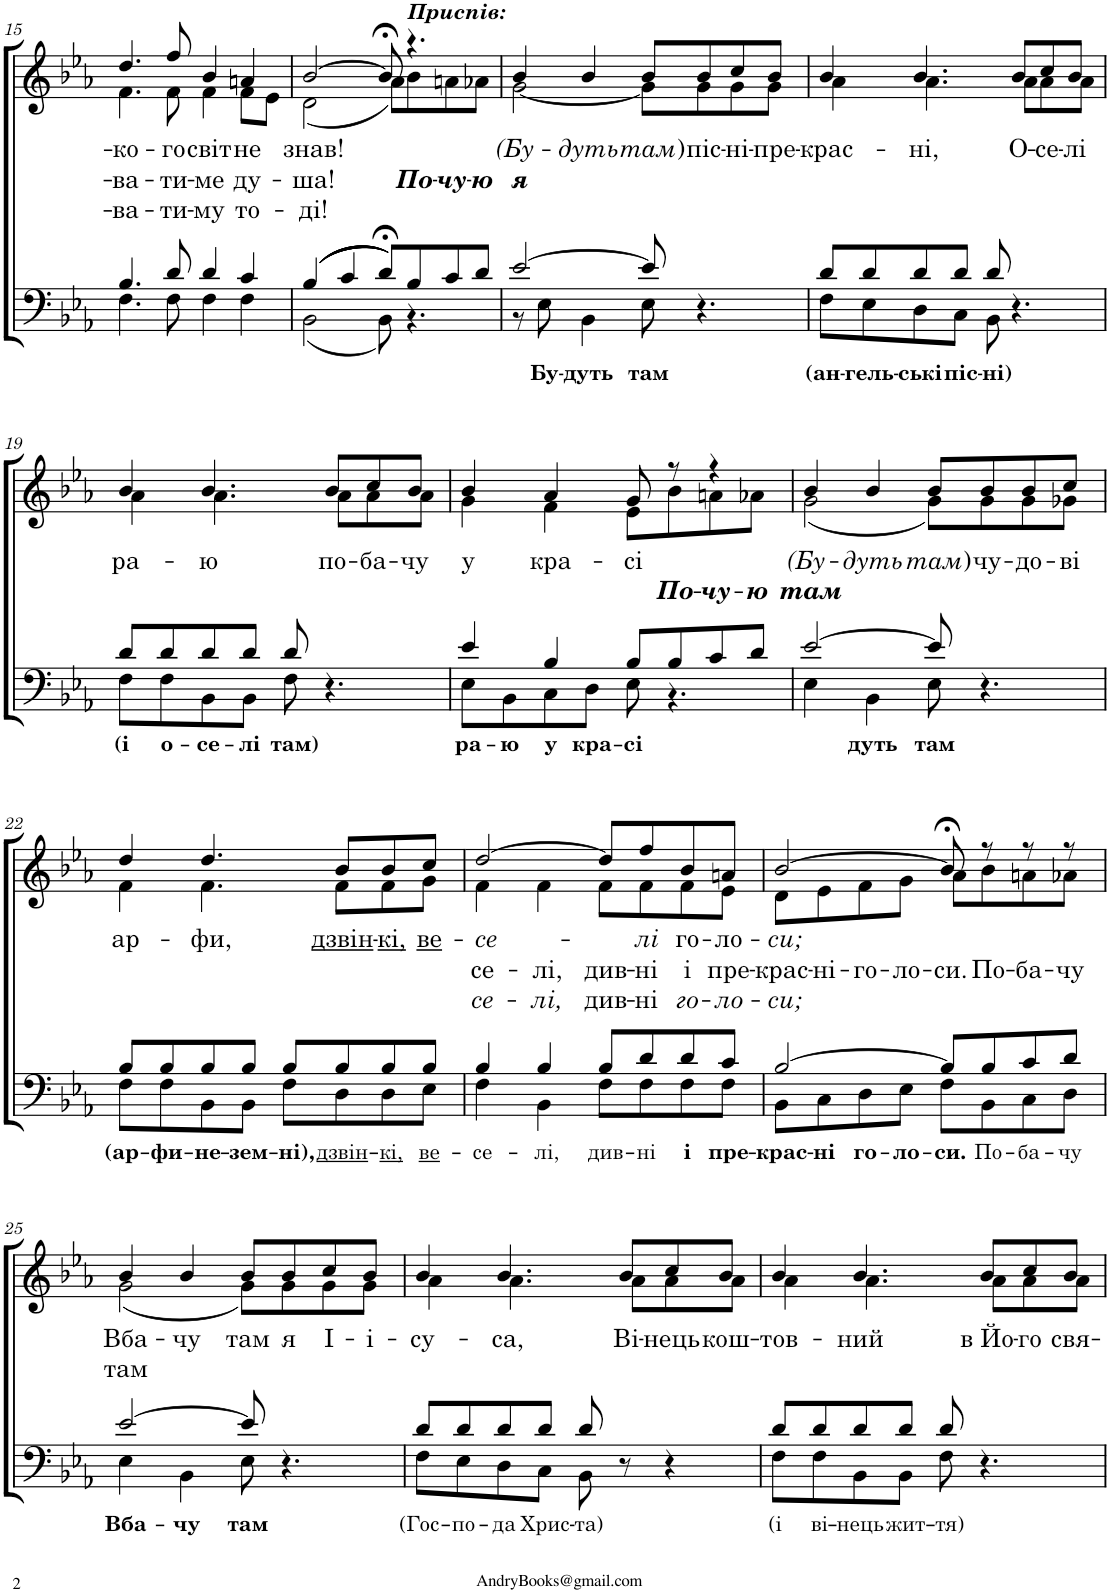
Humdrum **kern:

**kern	**text	**kern	**text	**text	**text
*part2	*part2	*part1	*part1	*part1	*part1
*staff2	*staff2	*staff1	*staff1	*staff1	*staff1
*I"T B	*	*I"S A	*	*	*
!!LO:PB:g=z
*clefF4	*	*clefG2	*	*	*
*k[b-e-a-]	*	*k[b-e-a-]	*	*	*
*M4/4	*	*M4/4	*	*	*
=15	=15	=15	=15	=15	=15
*^	*	*	*	*	*
!	!	!	!	!LO:LY:b	!LO:LY:b	!LO:LY:b
*	*	*	*^	*	*	*
4.B-/	4.F\	.	4.dd/	4.f\	-ко-	-ва-	-ва-
!	!	!	!	!	!LO:LY:b	!LO:LY:b	!LO:LY:b
8d/	8F\	.	8ff/	8f\	-го	-ти-	-ти-
!	!	!	!	!	!LO:LY:b	!LO:LY:b	!LO:LY:b
4d/	4F\	.	4b-/	4f\	світ	-ме	-му
!	!	!	!	!	!LO:LY:b	!LO:LY:b	!LO:LY:b
4c/	4F\	.	4an/	8f\L	не	ду-	то-
.	.	.	.	8e-\J	.	.	.
=16	=16	=16	=16	=16	=16	=16	=16
!	!	!	!	!	!LO:LY:b	!LO:LY:b	!LO:LY:b
((((4B-/	(2BB-\	.	[2b-/	(2d\	знав!	-ша!	-ді!
4c/	.	.	.	.	.	.	.
8d;</L))))	8BB-\)	.	8b-;</]	8a-\L)	.	.	.
!	!	!	!LO:TX:a:Bi:t=Приспів&colon;	!	!	!	!
!	!	!	!	!	!	!LO:LY:b	!
8B-/	4.r	.	4.r	8b-\	.	По-	.
!	!	!	!	!	!	!LO:LY:b	!
8c/	.	.	.	8an\	.	-чу-	.
!	!	!	!	!	!	!LO:LY:b	!
8d/J	.	.	.	8a-X\J	.	-ю	.
=17	=17	=17	=17	=17	=17	=17	=17
!	!	!	!	!	!LO:LY:b	!	!
!	!	!	!	!	!	!LO:LY:b	!
[2e-/	8r	.	4b-/	[2g\	.	я	.
!	!	!LO:LY:b	!	!	!	!	!
.	8E-\	Бу-	.	.	.	.	.
!	!	!LO:LY:b	!	!	!LO:LY:b	!	!
.	4BB-\	-дуть	4b-/	.	-дуть	.	.
!	!	!LO:LY:b	!	!	!LO:LY:b	!	!
8e-/]	8E-\	там	8b-/L	8g\L]	там )	.	.
!	!	!	!	!	!LO:LY:b	!	!
4.r	4.ryy	.	8b-/	8g\	піс-	.	.
!	!	!	!	!	!LO:LY:b	!	!
.	.	.	8cc/	8g\	-ні-	.	.
!	!	!	!	!	!LO:LY:b	!	!
.	.	.	8b-/J	8g\J	-пре-	.	.
=18	=18	=18	=18	=18	=18	=18	=18
!	!	!LO:LY:b	!	!	!LO:LY:b	!	!
8d/L	8F\L	(ан-	4b-/	4a-\	-крас-	.	.
!	!	!LO:LY:b	!	!	!	!	!
8d/	8E-\	-гель-	.	.	.	.	.
!	!	!LO:LY:b	!	!	!LO:LY:b	!	!
8d/	8D\	-ські	4.b-/	4.a-\	-ні,	.	.
!	!	!LO:LY:b	!	!	!	!	!
8d/J	8C\J	піс-	.	.	.	.	.
!	!	!LO:LY:b	!	!	!	!	!
8d/	8BB-\	-ні)	.	.	.	.	.
!	!	!	!	!	!LO:LY:b	!	!
4.r	4.ryy	.	8b-/L	8a-\L	О-	.	.
!	!	!	!	!	!LO:LY:b	!	!
.	.	.	8cc/	8a-\	-се-	.	.
!	!	!	!	!	!LO:LY:b	!	!
.	.	.	8b-/J	8a-\J	-лі	.	.
!!LO:LB:g=z	!!
=19	=19	=19	=19	=19	=19	=19	=19
!	!	!LO:LY:b	!	!	!LO:LY:b	!	!
8d/L	8F\L	(і	4b-/	4a-\	ра-	.	.
!	!	!LO:LY:b	!	!	!	!	!
8d/	8F\	о-	.	.	.	.	.
!	!	!LO:LY:b	!	!	!LO:LY:b	!	!
8d/	8BB-\	-се-	4.b-/	4.a-\	-ю	.	.
!	!	!LO:LY:b	!	!	!	!	!
8d/J	8BB-\J	-лі	.	.	.	.	.
!	!	!LO:LY:b	!	!	!	!	!
8d/	8F\	там)	.	.	.	.	.
!	!	!	!	!	!LO:LY:b	!	!
4.r	4.ryy	.	8b-/L	8a-\L	по-	.	.
!	!	!	!	!	!LO:LY:b	!	!
.	.	.	8cc/	8a-\	-ба-	.	.
!	!	!	!	!	!LO:LY:b	!	!
.	.	.	8b-/J	8a-\J	-чу	.	.
=20	=20	=20	=20	=20	=20	=20	=20
!	!	!LO:LY:b	!	!	!LO:LY:b	!	!
4e-/	8E-\L	ра-	4b-/	4g\	у	.	.
!	!	!LO:LY:b	!	!	!	!	!
.	8BB-\	-ю	.	.	.	.	.
!	!	!LO:LY:b	!	!	!LO:LY:b	!	!
4B-/	8C\	у	4a-/	4f\	кра-	.	.
!	!	!LO:LY:b	!	!	!	!	!
.	8D\J	кра-	.	.	.	.	.
!	!	!LO:LY:b	!	!	!LO:LY:b	!	!
8B-/L	8E-\	-сі	8g/	8e-\L	-сі	.	.
!	!	!	!	!	!	!LO:LY:b	!
8B-/	4.r	.	8r	8b-\	.	По-	.
!	!	!	!	!	!	!LO:LY:b	!
8c/	.	.	4r	8an\	.	-чу-	.
!	!	!	!	!	!	!LO:LY:b	!
8d/J	.	.	.	8a-X\J	.	-ю	.
=21	=21	=21	=21	=21	=21	=21	=21
!	!	!	!	!	!LO:LY:b	!	!
!	!	!	!	!	!	!LO:LY:b	!
[2e-/	4E-\	.	4b-/	(2g\	.	там	.
!	!	!LO:LY:b	!	!	!LO:LY:b	!	!
.	4BB-\	-дуть	4b-/	.	-дуть	.	.
!	!	!LO:LY:b	!	!	!LO:LY:b	!	!
8e-/]	8E-\	там	8b-/L	8g\L)	там )	.	.
!	!	!	!	!	!LO:LY:b	!	!
4.r	4.ryy	.	8b-/	8g\	чу-	.	.
!	!	!	!	!	!LO:LY:b	!	!
.	.	.	8b-/	8g\	-до-	.	.
!	!	!	!	!	!LO:LY:b	!	!
.	.	.	8cc/J	8g-X\J	-ві	.	.
!!LO:LB:g=z	!!
=22	=22	=22	=22	=22	=22	=22	=22
!	!	!LO:LY:b	!	!	!LO:LY:b	!	!
8B-/L	8F\L	(ар-	4dd/	4f\	ар-	.	.
!	!	!LO:LY:b	!	!	!	!	!
8B-/	8F\	-фи-	.	.	.	.	.
!	!	!LO:LY:b	!	!	!LO:LY:b	!	!
8B-/	8BB-\	-не-	4.dd/	4.f\	-фи,	.	.
!	!	!LO:LY:b	!	!	!	!	!
8B-/J	8BB-\J	-зем-	.	.	.	.	.
!	!	!LO:LY:b	!	!	!	!	!
8B-/L	8F\L	-ні),	.	.	.	.	.
!	!	!LO:LY:b	!	!	!LO:LY:b	!	!
8B-/	8D\	дзвін-	8b-/L	8f\L	дзвін-	.	.
!	!	!LO:LY:b	!	!	!LO:LY:b	!	!
8B-/	8D\	-кі,	8b-/	8f\	-кі,	.	.
!	!	!LO:LY:b	!	!	!LO:LY:b	!	!
8B-/J	8E-\J	ве-	8cc/J	8g\J	ве-	.	.
=23	=23	=23	=23	=23	=23	=23	=23
!	!	!LO:LY:b	!	!	!LO:LY:b	!	!
!	!	!	!	!	!	!LO:LY:b	!LO:LY:b
4B-/	4F\	-се-	[2dd/	4f\	.	се-	се-
!	!	!LO:LY:b	!	!	!	!LO:LY:b	!LO:LY:b
4B-/	4BB-\	-лі,	.	4f\	.	-лі,	-лі,
!	!	!LO:LY:b	!	!	!	!LO:LY:b	!LO:LY:b
8B-/L	8F\L	див-	8dd/L]	8f\L	.	див-	див-
!	!	!LO:LY:b	!	!	!LO:LY:b	!	!
!	!	!	!	!	!	!LO:LY:b	!LO:LY:b
8d/	8F\	-ні	8ff/	8f\	.	-ні	-ні
!	!	!LO:LY:b	!	!	!LO:LY:b	!	!
!	!	!	!	!	!	!LO:LY:b	!LO:LY:b
8d/	8F\	і	8b-/	8f\	.	і	го-
!	!	!LO:LY:b	!	!	!LO:LY:b	!	!
!	!	!	!	!	!	!LO:LY:b	!LO:LY:b
8c/J	8F\J	пре-	8an/J	8e-\J	.	пре-	-ло-
=24	=24	=24	=24	=24	=24	=24	=24
!	!	!LO:LY:b	!	!	!LO:LY:b	!	!
!	!	!	!	!	!	!LO:LY:b	!LO:LY:b
[2B-/	8BB-\L	-крас-	[2b-/	8d\L	.	-крас-	-си;
!	!	!LO:LY:b	!	!	!	!LO:LY:b	!
.	8C\	-ні	.	8e-\	.	-ні-	.
!	!	!LO:LY:b	!	!	!	!LO:LY:b	!
.	8D\	го-	.	8f\	.	-го-	.
!	!	!LO:LY:b	!	!	!	!LO:LY:b	!
.	8E-\J	-ло-	.	8g\J	.	-ло-	.
!	!	!LO:LY:b	!	!	!	!LO:LY:b	!
8B-/L]	8F\L	-си.	8b-;</]	8a-\L	.	-си.	.
!	!	!LO:LY:b	!	!	!	!LO:LY:b	!
8B-/	8BB-\	По-	8r	8b-\	.	По-	.
!	!	!LO:LY:b	!	!	!	!LO:LY:b	!
8c/	8C\	-ба-	8r	8an\	.	-ба-	.
!	!	!LO:LY:b	!	!	!	!LO:LY:b	!
8d/J	8D\J	-чу	8r	8a-X\J	.	-чу	.
!!LO:LB:g=z	!!
=25	=25	=25	=25	=25	=25	=25	=25
!	!	!LO:LY:b	!	!	!LO:LY:b	!	!
!	!	!	!	!	!	!LO:LY:b	!
[2e-/	4E-\	Вба-	4b-/	(2g\	.	там	.
!	!	!LO:LY:b	!	!	!LO:LY:b	!	!
.	4BB-\	-чу	4b-/	.	-чу	.	.
!	!	!LO:LY:b	!	!	!LO:LY:b	!	!
8e-/]	8E-\	там	8b-/L	8g\L)	там	.	.
!	!	!	!	!	!LO:LY:b	!	!
4.r	4.ryy	.	8b-/	8g\	я	.	.
!	!	!	!	!	!LO:LY:b	!	!
.	.	.	8cc/	8g\	І-	.	.
!	!	!	!	!	!LO:LY:b	!	!
.	.	.	8b-/J	8g\J	-і-	.	.
=26	=26	=26	=26	=26	=26	=26	=26
!	!	!LO:LY:b	!	!	!LO:LY:b	!	!
8d/L	8F\L	(Гос-	4b-/	4a-\	-су-	.	.
!	!	!LO:LY:b	!	!	!	!	!
8d/	8E-\	-по-	.	.	.	.	.
!	!	!LO:LY:b	!	!	!LO:LY:b	!	!
8d/	8D\	-да	4.b-/	4.a-\	-са,	.	.
!	!	!LO:LY:b	!	!	!	!	!
8d/J	8C\J	Хрис-	.	.	.	.	.
!	!	!LO:LY:b	!	!	!	!	!
8d/	8BB-\	-та)	.	.	.	.	.
!	!	!	!	!	!LO:LY:b	!	!
8r	4.ryy	.	8b-/L	8a-\L	Ві-	.	.
!	!	!	!	!	!LO:LY:b	!	!
4r	.	.	8cc/	8a-\	-нець	.	.
!	!	!	!	!	!LO:LY:b	!	!
.	.	.	8b-/J	8a-\J	кош-	.	.
=27	=27	=27	=27	=27	=27	=27	=27
!	!	!LO:LY:b	!	!	!LO:LY:b	!	!
8d/L	8F\L	(і	4b-/	4a-\	-тов-	.	.
!	!	!LO:LY:b	!	!	!	!	!
8d/	8F\	ві-	.	.	.	.	.
!	!	!LO:LY:b	!	!	!LO:LY:b	!	!
8d/	8BB-\	-нець	4.b-/	4.a-\	-ний	.	.
!	!	!LO:LY:b	!	!	!	!	!
8d/J	8BB-\J	жит-	.	.	.	.	.
!	!	!LO:LY:b	!	!	!	!	!
8d/	8F\	-тя)	.	.	.	.	.
!	!	!	!	!	!LO:LY:b	!	!
4.r	4.ryy	.	8b-/L	8a-\L	в Йо-	.	.
!	!	!	!	!	!LO:LY:b	!	!
.	.	.	8cc/	8a-\	-го	.	.
!	!	!	!	!	!LO:LY:b	!	!
.	.	.	8b-/J	8a-\J	свя-	.	.
*v	*v	*	*	*	*	*	*
*	*	*v	*v	*	*	*
=	=	=	=	=	=
*-	*-	*-	*-	*-	*-
